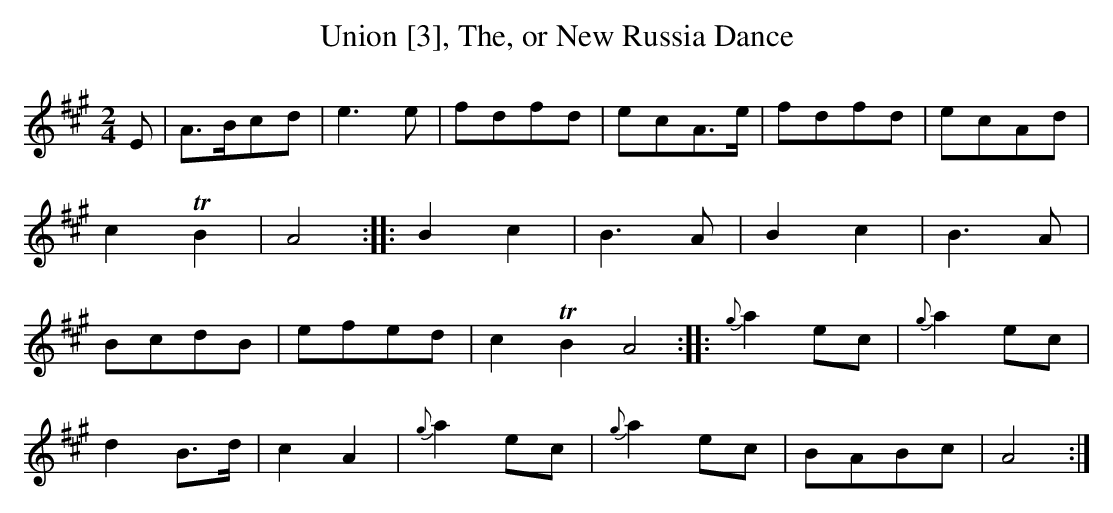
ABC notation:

X:1
T:Union [3], The, or New Russia Dance
M:2/4
L:1/8
K:A
E|A>Bcd|e3e|fdfd|ecA>e|fdfd |ecAd|
c2TB2|A4::B2c2|B3A|B2c2|B3A|
BcdB|efed|c2TB2 A4::{g}a2 ec|{g}a2 ec|
d2 B>d|c2A2|{g}a2 ec|{g}a2 ec|BABc|A4:|]
